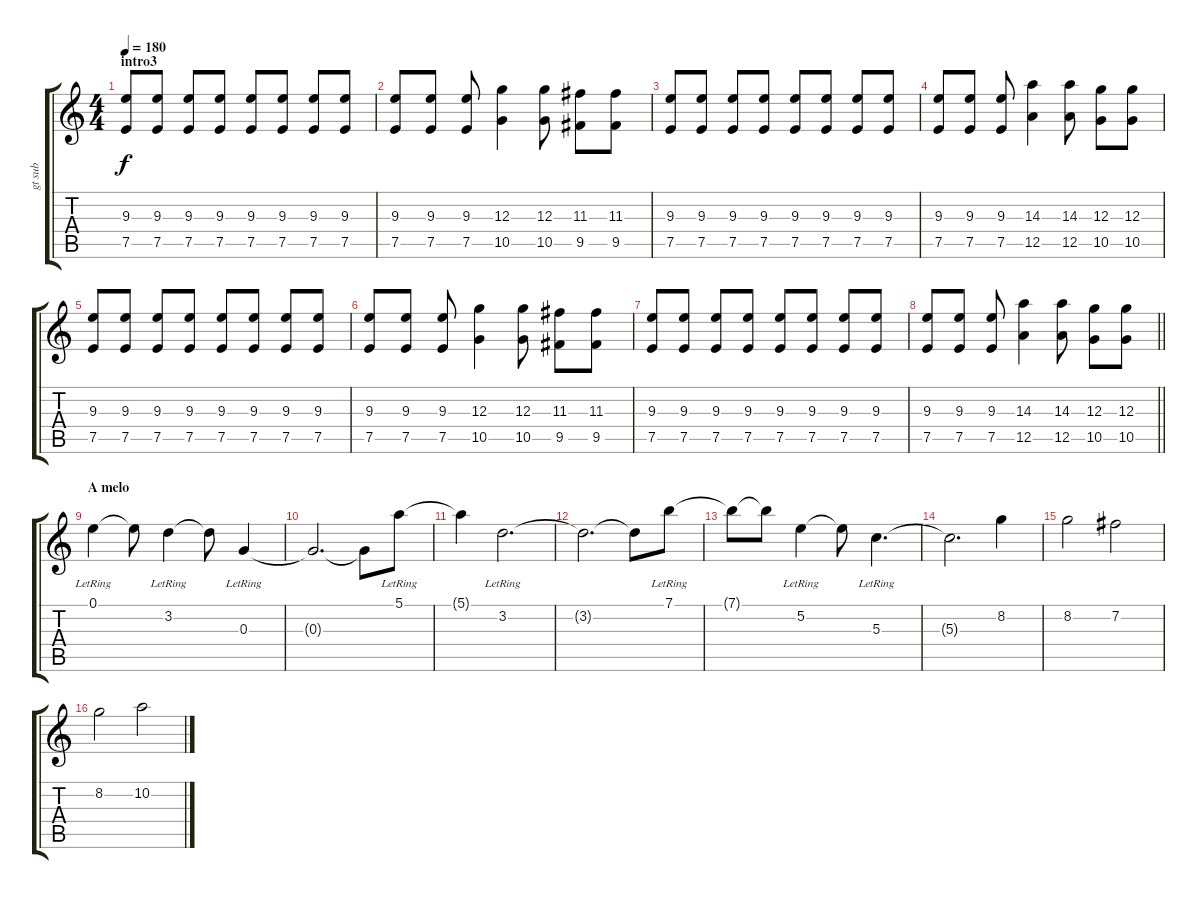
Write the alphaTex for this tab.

\track ("gt sub" "gt sub") {instrument distortionguitar}
\staff {score tabs}
\tuning (E4 B3 G3 D3 A2 D2) {hide}
\ts (4 4)
\section ("" "intro3")
\tempo 180
\clef g2
\ks c
(9.3 7.5).8{dy f} (9.3 7.5).8 (9.3 7.5).8 (9.3 7.5).8 (9.3 7.5).8 (9.3 7.5).8 (9.3 7.5).8 (9.3 7.5).8 |
(9.3 7.5).8 (9.3 7.5).8 (9.3 7.5).8 (12.3 10.5).4 (12.3 10.5).8 (11.3 9.5).8 (11.3 9.5).8 |
(9.3 7.5).8 (9.3 7.5).8 (9.3 7.5).8 (9.3 7.5).8 (9.3 7.5).8 (9.3 7.5).8 (9.3 7.5).8 (9.3 7.5).8 |
(9.3 7.5).8 (9.3 7.5).8 (9.3 7.5).8 (14.3 12.5).4 (14.3 12.5).8 (12.3 10.5).8 (12.3 10.5).8 |
(9.3 7.5).8 (9.3 7.5).8 (9.3 7.5).8 (9.3 7.5).8 (9.3 7.5).8 (9.3 7.5).8 (9.3 7.5).8 (9.3 7.5).8 |
(9.3 7.5).8 (9.3 7.5).8 (9.3 7.5).8 (12.3 10.5).4 (12.3 10.5).8 (11.3 9.5).8 (11.3 9.5).8 |
(9.3 7.5).8 (9.3 7.5).8 (9.3 7.5).8 (9.3 7.5).8 (9.3 7.5).8 (9.3 7.5).8 (9.3 7.5).8 (9.3 7.5).8 |
\barLineRight lightlight
(9.3 7.5).8 (9.3 7.5).8 (9.3 7.5).8 (14.3 12.5).4 (14.3 12.5).8 (12.3 10.5).8 (12.3 10.5).8 |
\section ("" "A melo")
0.1{lr}.4 0.1{t}.8 3.2{lr}.4 3.2{t}.8 0.3{lr}.4 |
0.3{t}.2{d} 0.3{t}.8 5.1{lr}.8 |
5.1{t}.4 3.2{lr}.2{d} |
3.2{t}.2{d} 3.2{t}.8 7.1{lr}.8 |
7.1{t}.8 7.1{t}.8 5.2{lr}.4 5.2{t}.8 5.3{lr}.4{d} |
5.3{t}.2{d} 8.2.4 |
8.2.2 7.2.2 |
8.2.2 10.2.2
